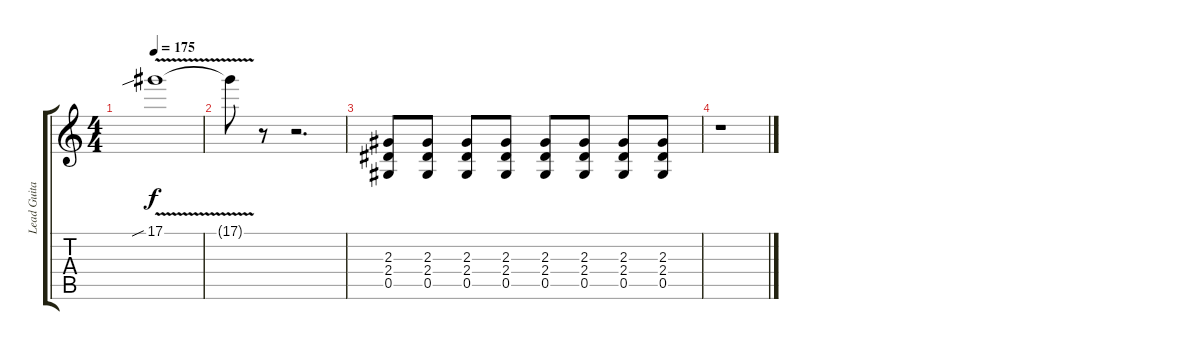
\track ("Lead Guitar" "Lead Guita") {instrument overdrivenguitar}
\staff {score tabs}
\tuning (Eb4 Bb3 Gb3 Db3 Ab2 Db2) {hide}
\ts (4 4)
\tempo 175
\clef g2
\ks c
17.1{v sib}.1{dy f volume 15} |
17.1{t}.8 r.8 r.2{d} |
(2.3 2.4 0.5).8 (2.3 2.4 0.5).8 (2.3 2.4 0.5).8 (2.3 2.4 0.5).8 (2.3 2.4 0.5).8 (2.3 2.4 0.5).8 (2.3 2.4 0.5).8 (2.3 2.4 0.5).8 |
r.1
